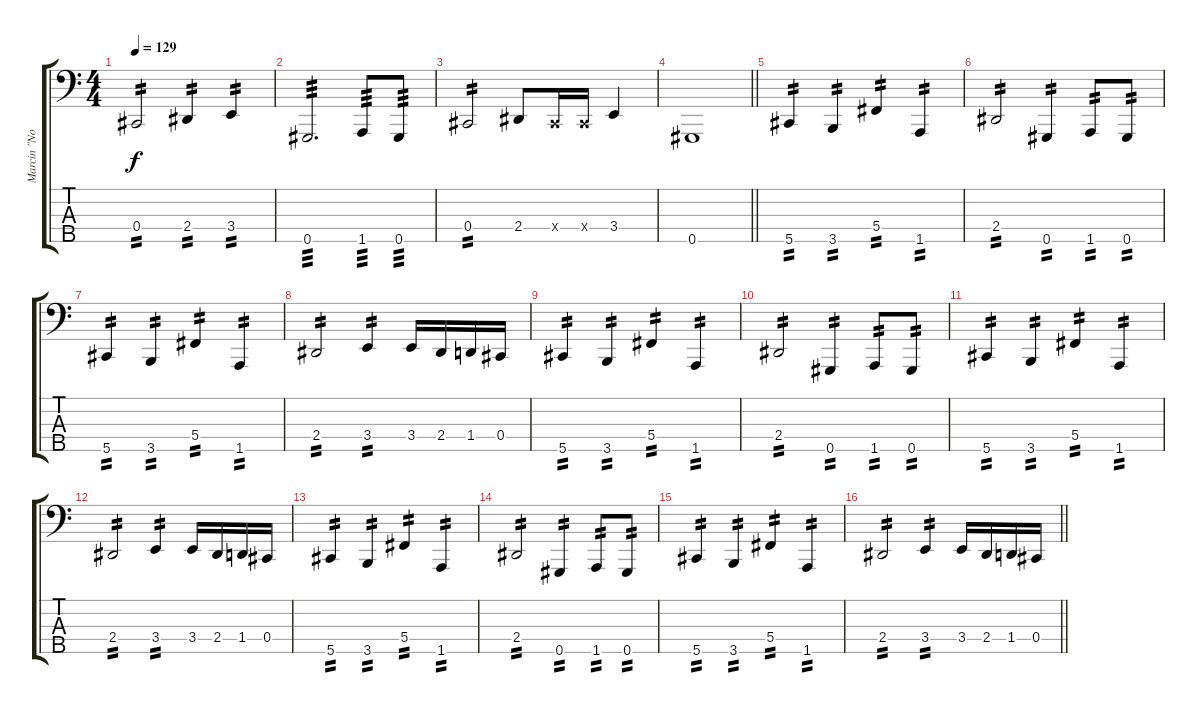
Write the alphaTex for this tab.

\track ("Marcin \"Novy\" Nowak " "Marcin \"No") {instrument electricbassfinger}
\staff {score tabs}
\tuning (E2 B1 Gb1 Db1 Ab0) {hide}
\ts (4 4)
\tempo 129
\clef f4
\ks c
0.4.2{tp 2 dy f} 2.4.4{tp 2} 3.4.4{tp 2} |
0.5.2{d tp 3} 1.5.8{tp 3} 0.5.8{tp 3} |
0.4.2{tp 2} 2.4.8 0.4{x}.16 0.4{x}.16 3.4.4 |
\barLineRight lightlight
0.5.1 |
5.5.4{tp 2} 3.5.4{tp 2} 5.4.4{tp 2} 1.5.4{tp 2} |
2.4.2{tp 2} 0.5.4{tp 2} 1.5.8{tp 2} 0.5.8{tp 2} |
5.5.4{tp 2} 3.5.4{tp 2} 5.4.4{tp 2} 1.5.4{tp 2} |
2.4.2{tp 2} 3.4.4{tp 2} 3.4.16 2.4.16 1.4.16 0.4.16 |
5.5.4{tp 2} 3.5.4{tp 2} 5.4.4{tp 2} 1.5.4{tp 2} |
2.4.2{tp 2} 0.5.4{tp 2} 1.5.8{tp 2} 0.5.8{tp 2} |
5.5.4{tp 2} 3.5.4{tp 2} 5.4.4{tp 2} 1.5.4{tp 2} |
2.4.2{tp 2} 3.4.4{tp 2} 3.4.16 2.4.16 1.4.16 0.4.16 |
5.5.4{tp 2} 3.5.4{tp 2} 5.4.4{tp 2} 1.5.4{tp 2} |
2.4.2{tp 2} 0.5.4{tp 2} 1.5.8{tp 2} 0.5.8{tp 2} |
5.5.4{tp 2} 3.5.4{tp 2} 5.4.4{tp 2} 1.5.4{tp 2} |
\barLineRight lightlight
2.4.2{tp 2} 3.4.4{tp 2} 3.4.16 2.4.16 1.4.16 0.4.16
